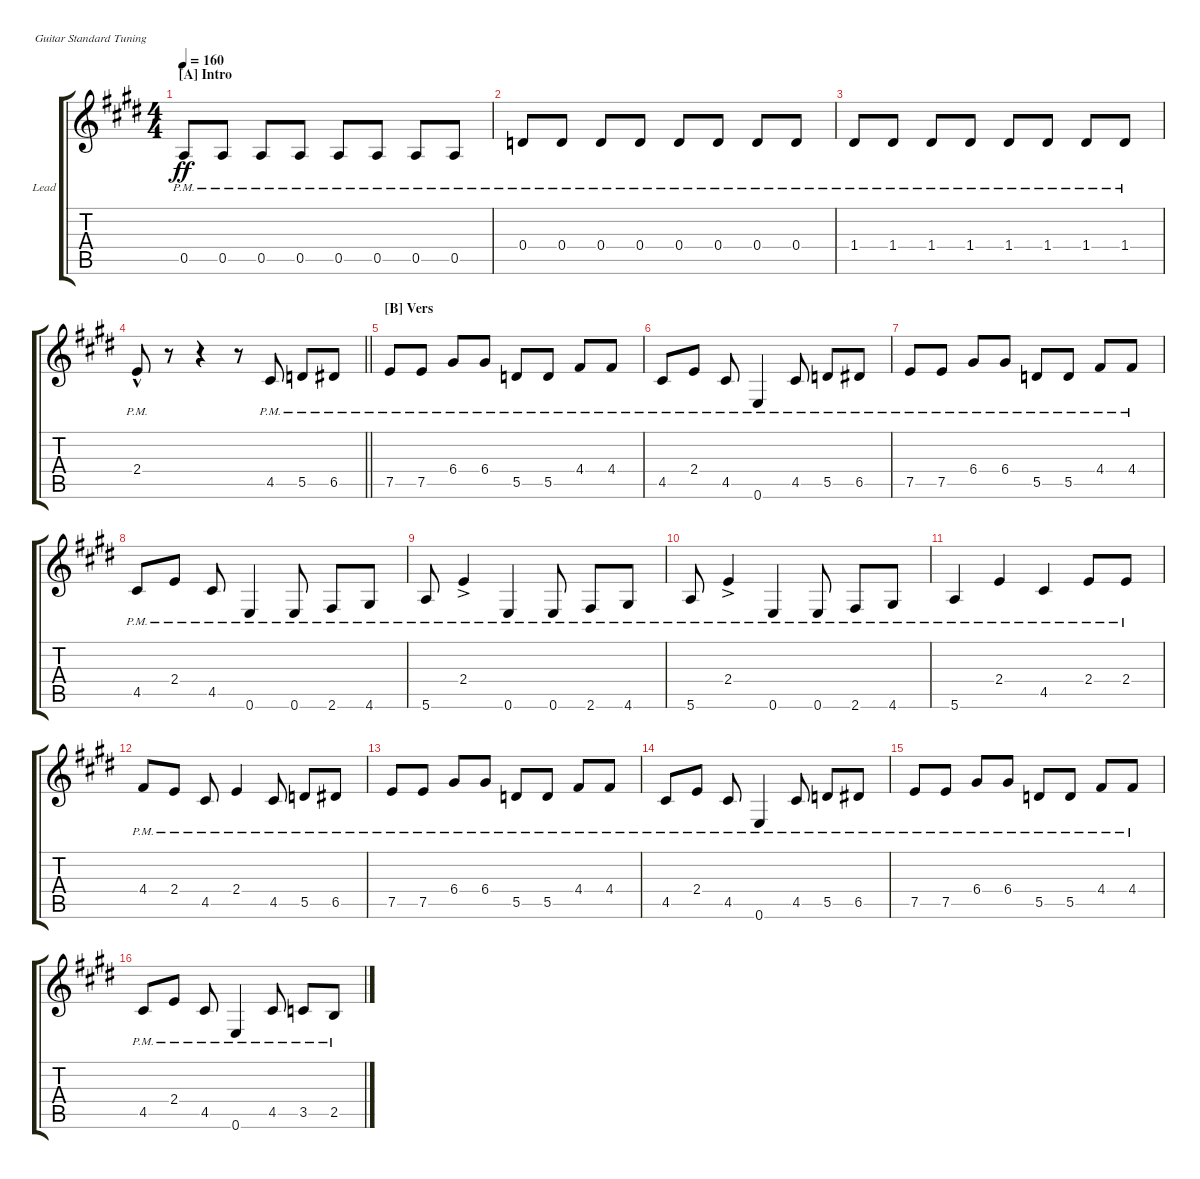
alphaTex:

\defaultSystemsLayout 4
\bracketExtendMode groupsimilarinstruments
\firstSystemTrackNameOrientation horizontal
\otherSystemsTrackNameOrientation horizontal
\track ("Lead Guitar" "Lead") {instrument acousticguitarsteel}
\staff {score tabs}
\tuning (E4 B3 G3 D3 A2 E2)
\ts (4 4)
\section ("A" "Intro")
\tempo 160
\clef g2
\ks e
0.5{pm}.8{dy ff instrument acousticguitarsteel} 0.5{pm}.8 0.5{pm}.8 0.5{pm}.8 0.5{pm}.8 0.5{pm}.8 0.5{pm}.8 0.5{pm}.8 |
0.4{pm}.8 0.4{pm}.8 0.4{pm}.8 0.4{pm}.8 0.4{pm}.8 0.4{pm}.8 0.4{pm}.8 0.4{pm}.8 |
1.4{pm}.8 1.4{pm}.8 1.4{pm}.8 1.4{pm}.8 1.4{pm}.8 1.4{pm}.8 1.4{pm}.8 1.4{pm}.8 |
\barLineRight lightlight
2.4{hac pm}.8 r.8 r.4 r.8 4.5{pm}.8 5.5{pm}.8 6.5{pm}.8 |
\section ("B" "Vers")
7.5{pm}.8 7.5{pm}.8 6.4{pm}.8 6.4{pm}.8 5.5{pm}.8 5.5{pm}.8 4.4{pm}.8 4.4{pm}.8 |
4.5{pm}.8 2.4{pm}.8 4.5{pm}.8 0.6{pm}.4 4.5{pm}.8 5.5{pm}.8 6.5{pm}.8 |
7.5{pm}.8 7.5{pm}.8 6.4{pm}.8 6.4{pm}.8 5.5{pm}.8 5.5{pm}.8 4.4{pm}.8 4.4{pm}.8 |
4.5{pm}.8 2.4{pm}.8 4.5{pm}.8 0.6{pm}.4 0.6{pm}.8 2.6{pm}.8 4.6{pm}.8 |
5.6{pm}.8 2.4{ac pm}.4 0.6{pm}.4 0.6{pm}.8 2.6{pm}.8 4.6{pm}.8 |
5.6{pm}.8 2.4{ac pm}.4 0.6{pm}.4 0.6{pm}.8 2.6{pm}.8 4.6{pm}.8 |
5.6{pm}.4 2.4{pm}.4 4.5{pm}.4 2.4{pm}.8 2.4{pm}.8 |
4.4{pm}.8 2.4{pm}.8 4.5{pm}.8 2.4{pm}.4 4.5{pm}.8 5.5{pm}.8 6.5{pm}.8 |
7.5{pm}.8 7.5{pm}.8 6.4{pm}.8 6.4{pm}.8 5.5{pm}.8 5.5{pm}.8 4.4{pm}.8 4.4{pm}.8 |
4.5{pm}.8 2.4{pm}.8 4.5{pm}.8 0.6{pm}.4 4.5{pm}.8 5.5{pm}.8 6.5{pm}.8 |
7.5{pm}.8 7.5{pm}.8 6.4{pm}.8 6.4{pm}.8 5.5{pm}.8 5.5{pm}.8 4.4{pm}.8 4.4{pm}.8 |
4.5{pm}.8 2.4{pm}.8 4.5{pm}.8 0.6{pm}.4 4.5{pm}.8 3.5{pm}.8 2.5{pm}.8
